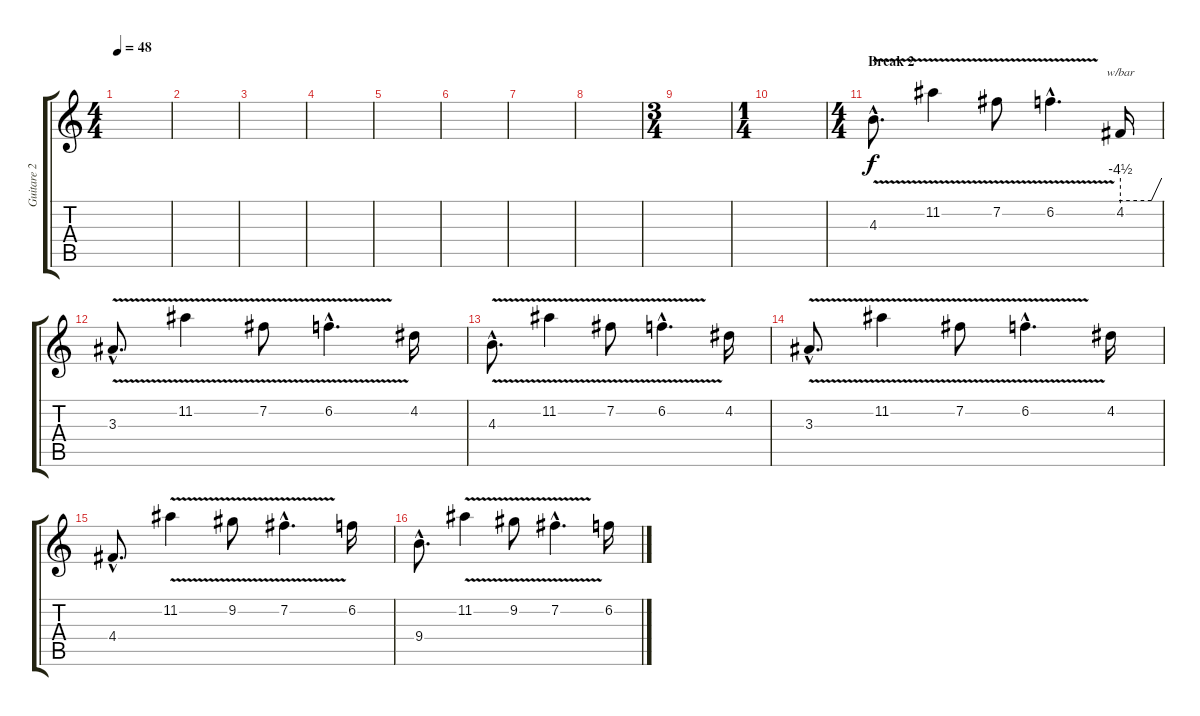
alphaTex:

\track ("Guitare 2" "Guitare 2") {instrument overdrivenguitar}
\staff {score tabs}
\tuning (E4 B3 G3 D3 A2 E2) {hide}
\ts (4 4)
\tempo 48
\clef g2
\ks c
|
|
|
|
|
|
|
|
\ts (3 4)
|
\ts (1 4)
|
\ts (4 4)
\section ("" "Break 2")
4.3{v hac}.8{d} 11.2{v}.4 7.2{v}.8 6.2{v hac}.4{d} 4.2.16{tbe (custom default 0 -18 45 -18 60 0)} |
3.3{v hac}.8{d} 11.2{v}.4 7.2{v}.8 6.2{v hac}.4{d} 4.2.16 |
4.3{v hac}.8{d} 11.2{v}.4 7.2{v}.8 6.2{v hac}.4{d} 4.2.16 |
3.3{v hac}.8{d} 11.2{v}.4 7.2{v}.8 6.2{v hac}.4{d} 4.2.16 |
4.4{hac}.8{d} 11.2{v}.4 9.2{v}.8 7.2{v hac}.4{d} 6.2.16 |
9.4{hac}.8{d} 11.2{v}.4 9.2{v}.8 7.2{v hac}.4{d} 6.2.16
